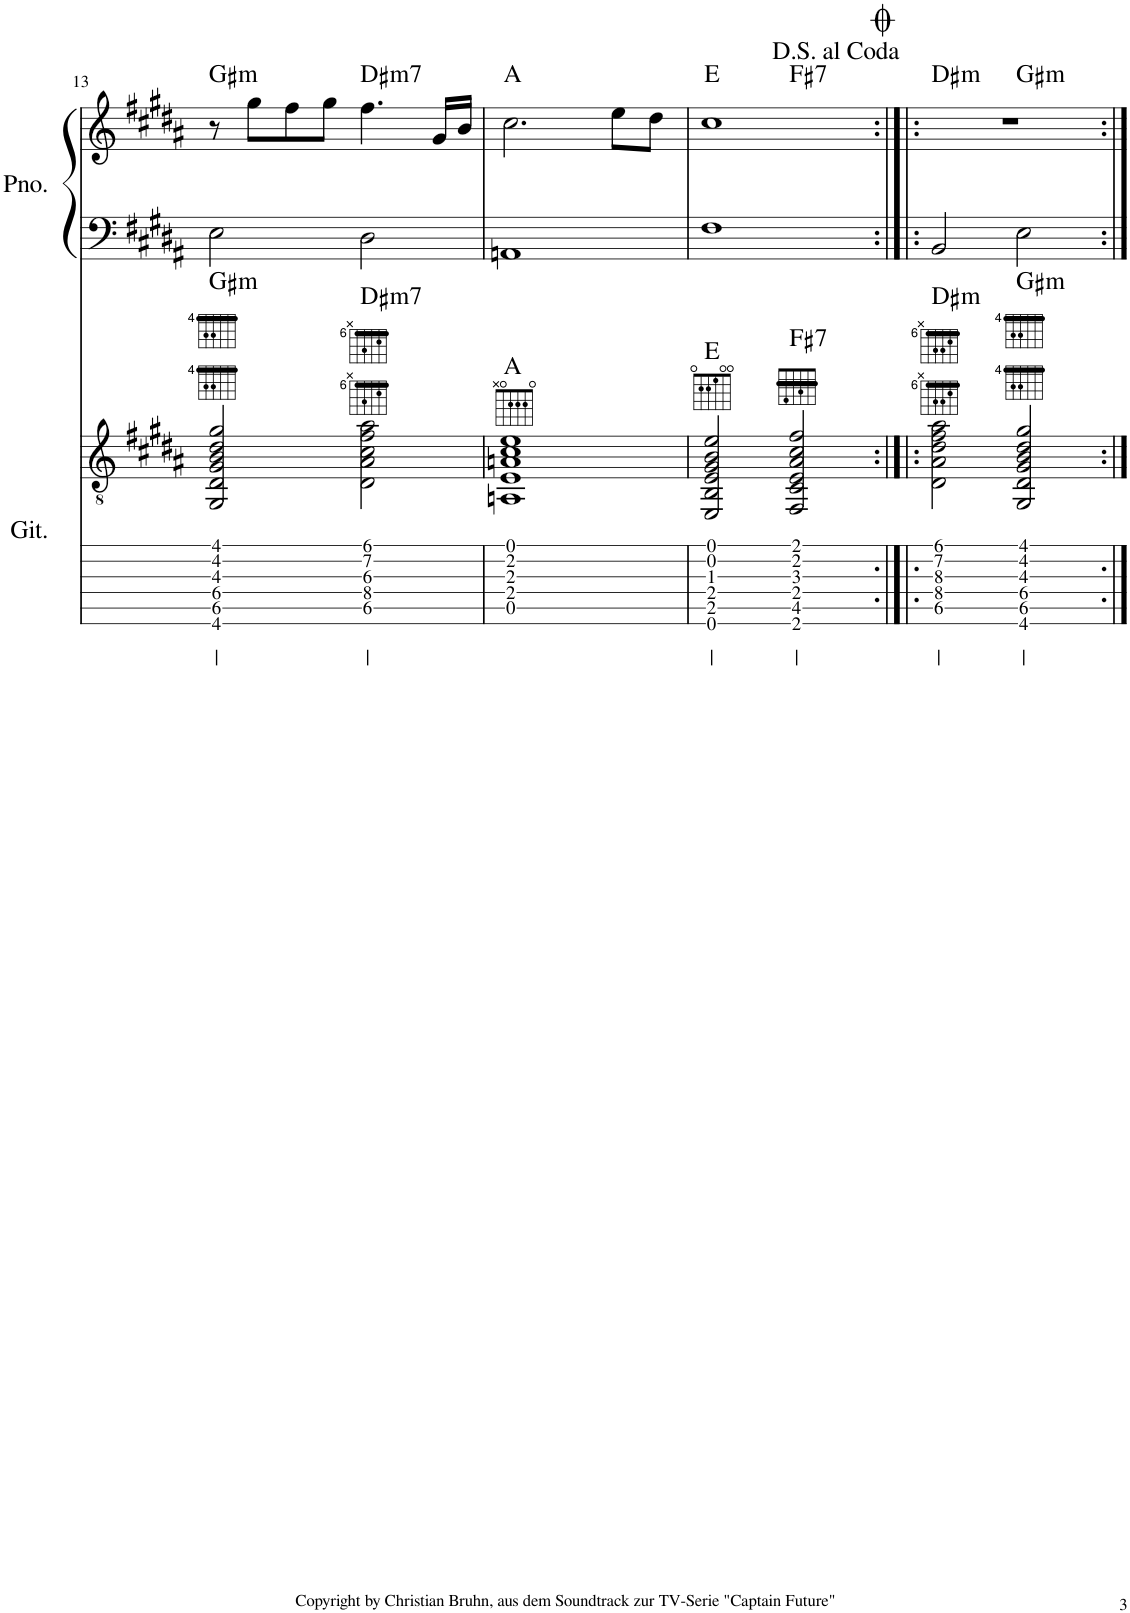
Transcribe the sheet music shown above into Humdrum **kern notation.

**kern	**kern	**harte	**kern	**kern	**harte
*part2	*part2	*part2	*part1	*part1	*part1
*staff4	*staff3	*	*staff2	*staff1	*
*I"Akustische Gitarre	*	*	*I"Klavier	*	*
*I'Git.	*	*	*	*	*
!!LO:PB:g=z
*	*clefGv2	*	*clefF4	*clefG2	*
*k[f#c#g#d#a#]	*k[f#c#g#d#a#]	*	*k[f#c#g#d#a#]	*k[f#c#g#d#a#]	*
*M4/4	*M4/4	*	*M4/4	*M4/4	*
=13	=13	=13	=13	=13	=13
!	!	!LO:H:kt=m	!	!	!LO:H:kt=m
2GG#\ 2D#\ 2G#\ 2B\ 2d#\ 2g#\	2GG#/ 2D#/ 2G#/ 2B/ 2d#/ 2g#/	G#:min	2E\	8r	G#:min
.	.	.	.	8gg#\L	.
.	.	.	.	8ff#\	.
.	.	.	.	8gg#\J	.
!	!	!LO:H:kt=m7	!	!	!LO:H:kt=m7
2D#\ 2A#\ 2c#\ 2f#\ 2a#\	2D#\ 2A#\ 2c#\ 2f#\ 2a#\	D#:min7	2D#\	4.ff#\	D#:min7
.	.	.	.	16g#/LL	.
.	.	.	.	16b/JJ	.
=14	=14	=14	=14	=14	=14
1AA 1E 1A 1c# 1e	1AAn 1E 1An 1c# 1e	A:maj	1AAn	2.cc#\	A:maj
.	.	.	.	8ee\L	.
.	.	.	.	8dd#\J	.
=15	=15	=15	=15	=15	=15
*	*	*	*	*^	*
2EE\ 2BB\ 2E\ 2G#\ 2B\ 2e\	2EE/ 2BB/ 2E/ 2G#/ 2B/ 2e/	E:maj	1F#	1cc#	2ryy	E:maj
!	!	!LO:H:kt=7	!	!	!	!LO:H:kt=7
2FF#\ 2C#\ 2E\ 2A#\ 2c#\ 2f#\	2FF#/ 2C#/ 2E/ 2A#/ 2c#/ 2f#/	F#:7	.	.	2ryy	F#:7
=16:|!|:	=16:|!|:	=16:|!|:	=16:|!|:	=16:|!|:	=16:|!|:	=16:|!|:
!	!	!LO:H:kt=m	!	!	!	!LO:H:kt=m
2D#\ 2A#\ 2d#\ 2f#\ 2a#\	2D#\ 2A#\ 2d#\ 2f#\ 2a#\	D#:min	2BB/	1r	2ryy	D#:min
!	!	!LO:H:kt=m	!	!	!	!LO:H:kt=m
2GG#\ 2D#\ 2G#\ 2B\ 2d#\ 2g#\	2GG#/ 2D#/ 2G#/ 2B/ 2d#/ 2g#/	G#:min	2E\	.	2ryy	G#:min
*	*	*	*	*v	*v	*
=:|!	=:|!	=:|!	=:|!	=:|!	=:|!
*-	*-	*-	*-	*-	*-
